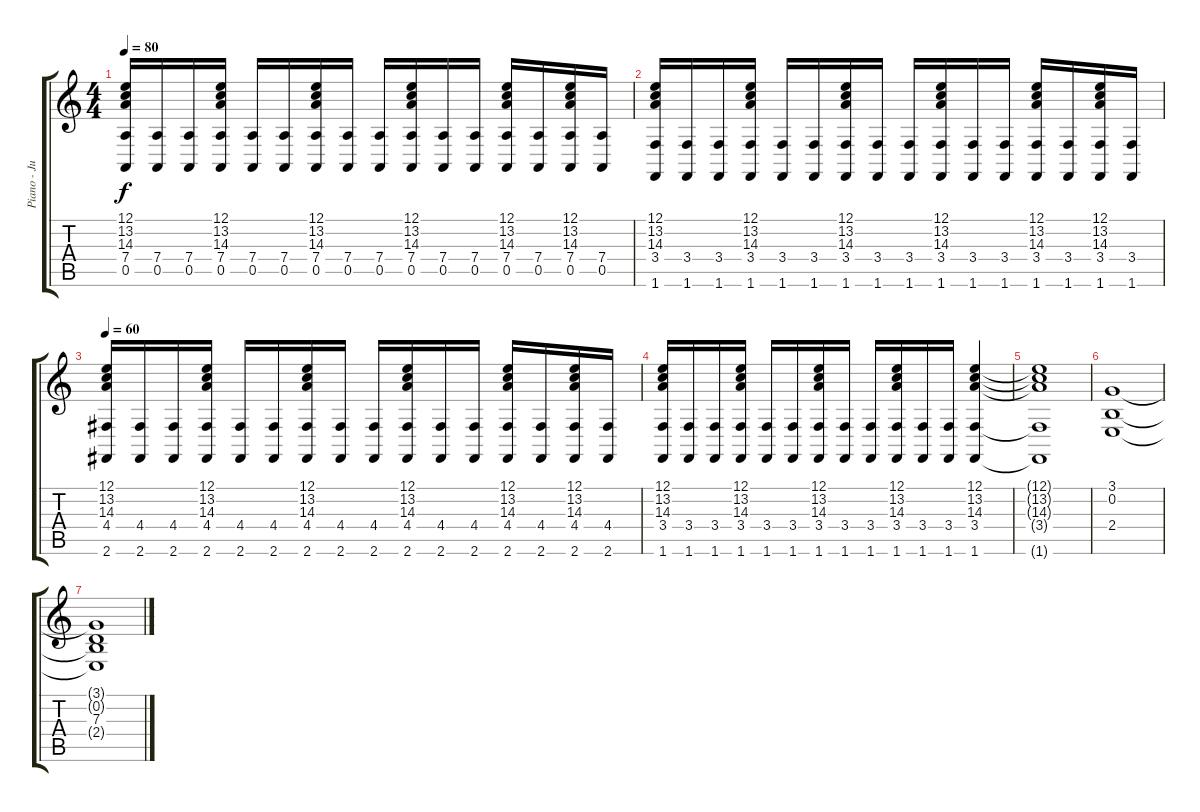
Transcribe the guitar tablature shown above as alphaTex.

\track ("Piano - Julian" "Piano - Ju") {instrument acousticgrandpiano}
\staff {score tabs}
\tuning (E4 B3 G3 D3 A2 E2) {hide}
\ts (4 4)
\tempo 80
\clef g2
\ks c
(12.1 13.2 14.3 7.4 0.5).16{dy f} (7.4 0.5).16 (7.4 0.5).16 (12.1 13.2 14.3 7.4 0.5).16 (7.4 0.5).16 (7.4 0.5).16 (12.1 13.2 14.3 7.4 0.5).16 (7.4 0.5).16 (7.4 0.5).16 (12.1 13.2 14.3 7.4 0.5).16 (7.4 0.5).16 (7.4 0.5).16 (12.1 13.2 14.3 7.4 0.5).16 (7.4 0.5).16 (12.1 13.2 14.3 7.4 0.5).16 (7.4 0.5).16 |
(12.1 13.2 14.3 3.4 1.6).16 (3.4 1.6).16 (3.4 1.6).16 (12.1 13.2 14.3 3.4 1.6).16 (3.4 1.6).16 (3.4 1.6).16 (12.1 13.2 14.3 3.4 1.6).16 (3.4 1.6).16 (3.4 1.6).16 (12.1 13.2 14.3 3.4 1.6).16 (3.4 1.6).16 (3.4 1.6).16 (12.1 13.2 14.3 3.4 1.6).16 (3.4 1.6).16 (12.1 13.2 14.3 3.4 1.6).16 (3.4 1.6).16 |
\tempo 60
(12.1 13.2 14.3 4.4 2.6).16 (4.4 2.6).16 (4.4 2.6).16 (12.1 13.2 14.3 4.4 2.6).16 (4.4 2.6).16 (4.4 2.6).16 (12.1 13.2 14.3 4.4 2.6).16 (4.4 2.6).16 (4.4 2.6).16 (12.1 13.2 14.3 4.4 2.6).16 (4.4 2.6).16 (4.4 2.6).16 (12.1 13.2 14.3 4.4 2.6).16 (4.4 2.6).16 (12.1 13.2 14.3 4.4 2.6).16 (4.4 2.6).16 |
(12.1 13.2 14.3 3.4 1.6).16 (3.4 1.6).16 (3.4 1.6).16 (12.1 13.2 14.3 3.4 1.6).16 (3.4 1.6).16 (3.4 1.6).16 (12.1 13.2 14.3 3.4 1.6).16 (3.4 1.6).16 (3.4 1.6).16 (12.1 13.2 14.3 3.4 1.6).16 (3.4 1.6).16 (3.4 1.6).16 (12.1 13.2 14.3 3.4 1.6).4 |
(12.1{t} 13.2{t} 14.3{t} 3.4{t} 1.6{t}).1 |
(3.1 0.2 2.4).1{instrument applause} |
(3.1{t} 0.2{t} 7.3 2.4{t}).1
